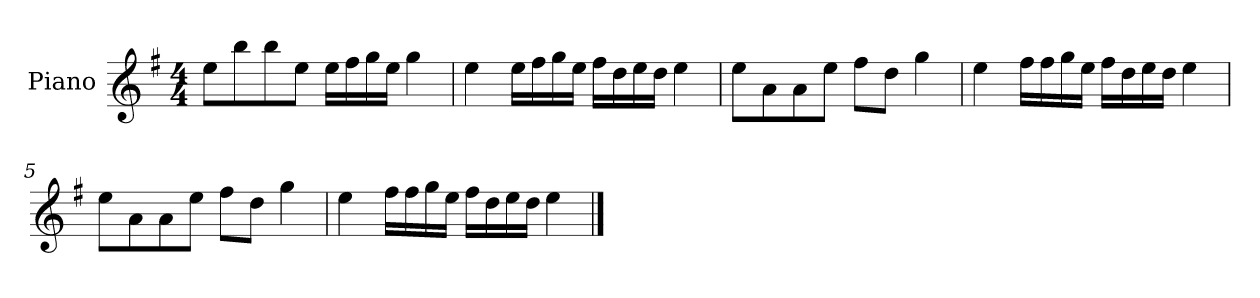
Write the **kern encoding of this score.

**kern
*part1
*staff1
*I"Piano
*I'P-no
*clefG2
*k[f#]
*M4/4
*MM90
=1
8ee\L
8bb\
8bb\
8ee\J
16ee\LL
16ff#\
16gg\
16ee\JJ
4gg\
=2
4ee\
16ee\LL
16ff#\
16gg\
16ee\JJ
16ff#\LL
16dd\
16ee\
16dd\JJ
4ee\
=3
8ee\L
8a\
8a\
8ee\J
8ff#\L
8dd\J
4gg\
=4
4ee\
16ff#\LL
16ff#\
16gg\
16ee\JJ
16ff#\LL
16dd\
16ee\
16dd\JJ
4ee\
!!LO:LB:g=z
=5
8ee\L
8a\
8a\
8ee\J
8ff#\L
8dd\J
4gg\
=6
4ee\
16ff#\LL
16ff#\
16gg\
16ee\JJ
16ff#\LL
16dd\
16ee\
16dd\JJ
4ee\
==
*-
